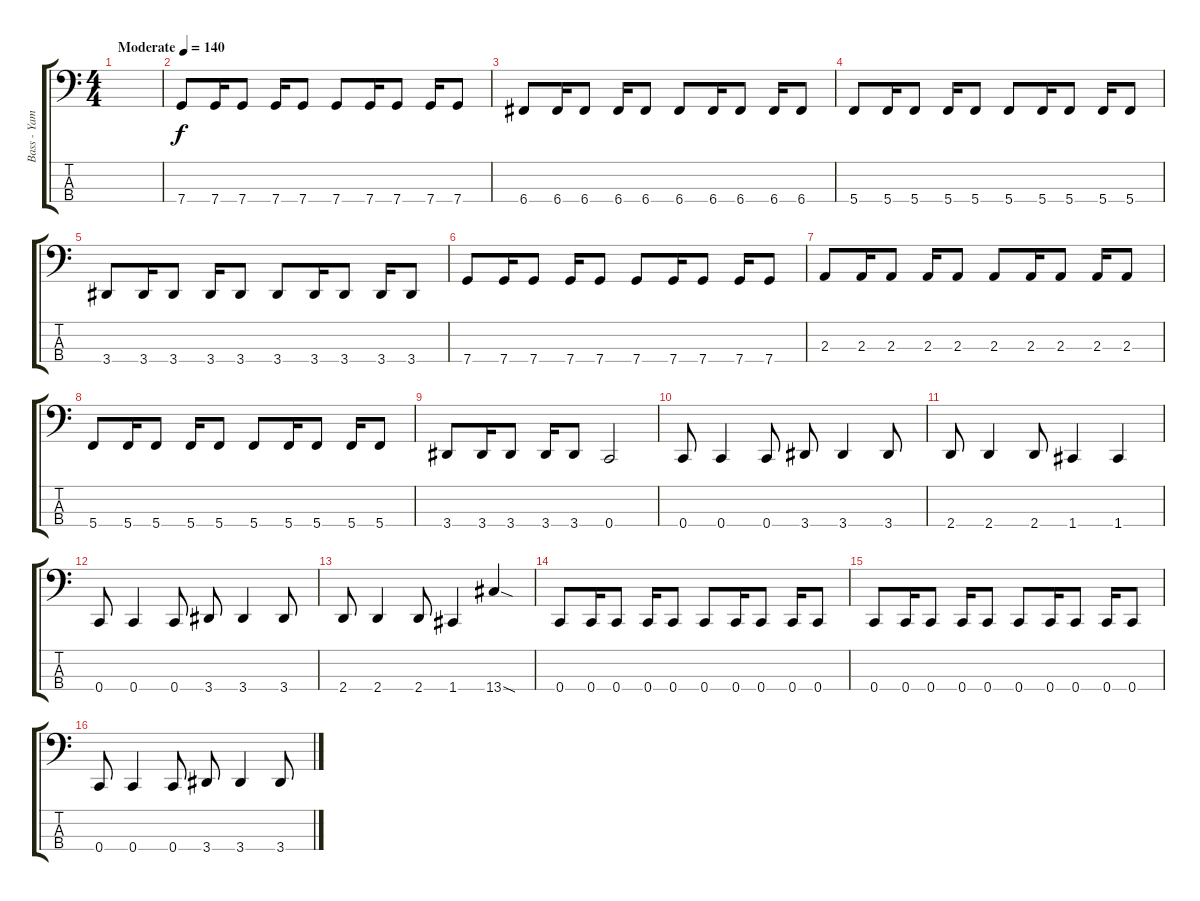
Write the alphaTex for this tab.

\track ("Bass - Yamaha RBX170 DBM" "Bass - Yam") {instrument electricbasspick}
\staff {score tabs}
\tuning (F2 C2 G1 C1) {hide}
\ts (4 4)
\tempo (140 "Moderate")
\clef f4
\ks c
|
7.4.8 7.4.16 7.4.8 7.4.16 7.4.8 7.4.8 7.4.16 7.4.8 7.4.16 7.4.8 |
6.4.8 6.4.16 6.4.8 6.4.16 6.4.8 6.4.8 6.4.16 6.4.8 6.4.16 6.4.8 |
5.4.8 5.4.16 5.4.8 5.4.16 5.4.8 5.4.8 5.4.16 5.4.8 5.4.16 5.4.8 |
3.4.8 3.4.16 3.4.8 3.4.16 3.4.8 3.4.8 3.4.16 3.4.8 3.4.16 3.4.8 |
7.4.8 7.4.16 7.4.8 7.4.16 7.4.8 7.4.8 7.4.16 7.4.8 7.4.16 7.4.8 |
2.3.8 2.3.16 2.3.8 2.3.16 2.3.8 2.3.8 2.3.16 2.3.8 2.3.16 2.3.8 |
5.4.8 5.4.16 5.4.8 5.4.16 5.4.8 5.4.8 5.4.16 5.4.8 5.4.16 5.4.8 |
3.4.8 3.4.16 3.4.8 3.4.16 3.4.8 0.4.2 |
0.4.8 0.4.4 0.4.8 3.4.8 3.4.4 3.4.8 |
2.4.8 2.4.4 2.4.8 1.4.4 1.4.4 |
0.4.8 0.4.4 0.4.8 3.4.8 3.4.4 3.4.8 |
2.4.8 2.4.4 2.4.8 1.4.4 13.4{sod}.4 |
0.4.8 0.4.16 0.4.8 0.4.16 0.4.8 0.4.8 0.4.16 0.4.8 0.4.16 0.4.8 |
0.4.8 0.4.16 0.4.8 0.4.16 0.4.8 0.4.8 0.4.16 0.4.8 0.4.16 0.4.8 |
0.4.8 0.4.4 0.4.8 3.4.8 3.4.4 3.4.8
